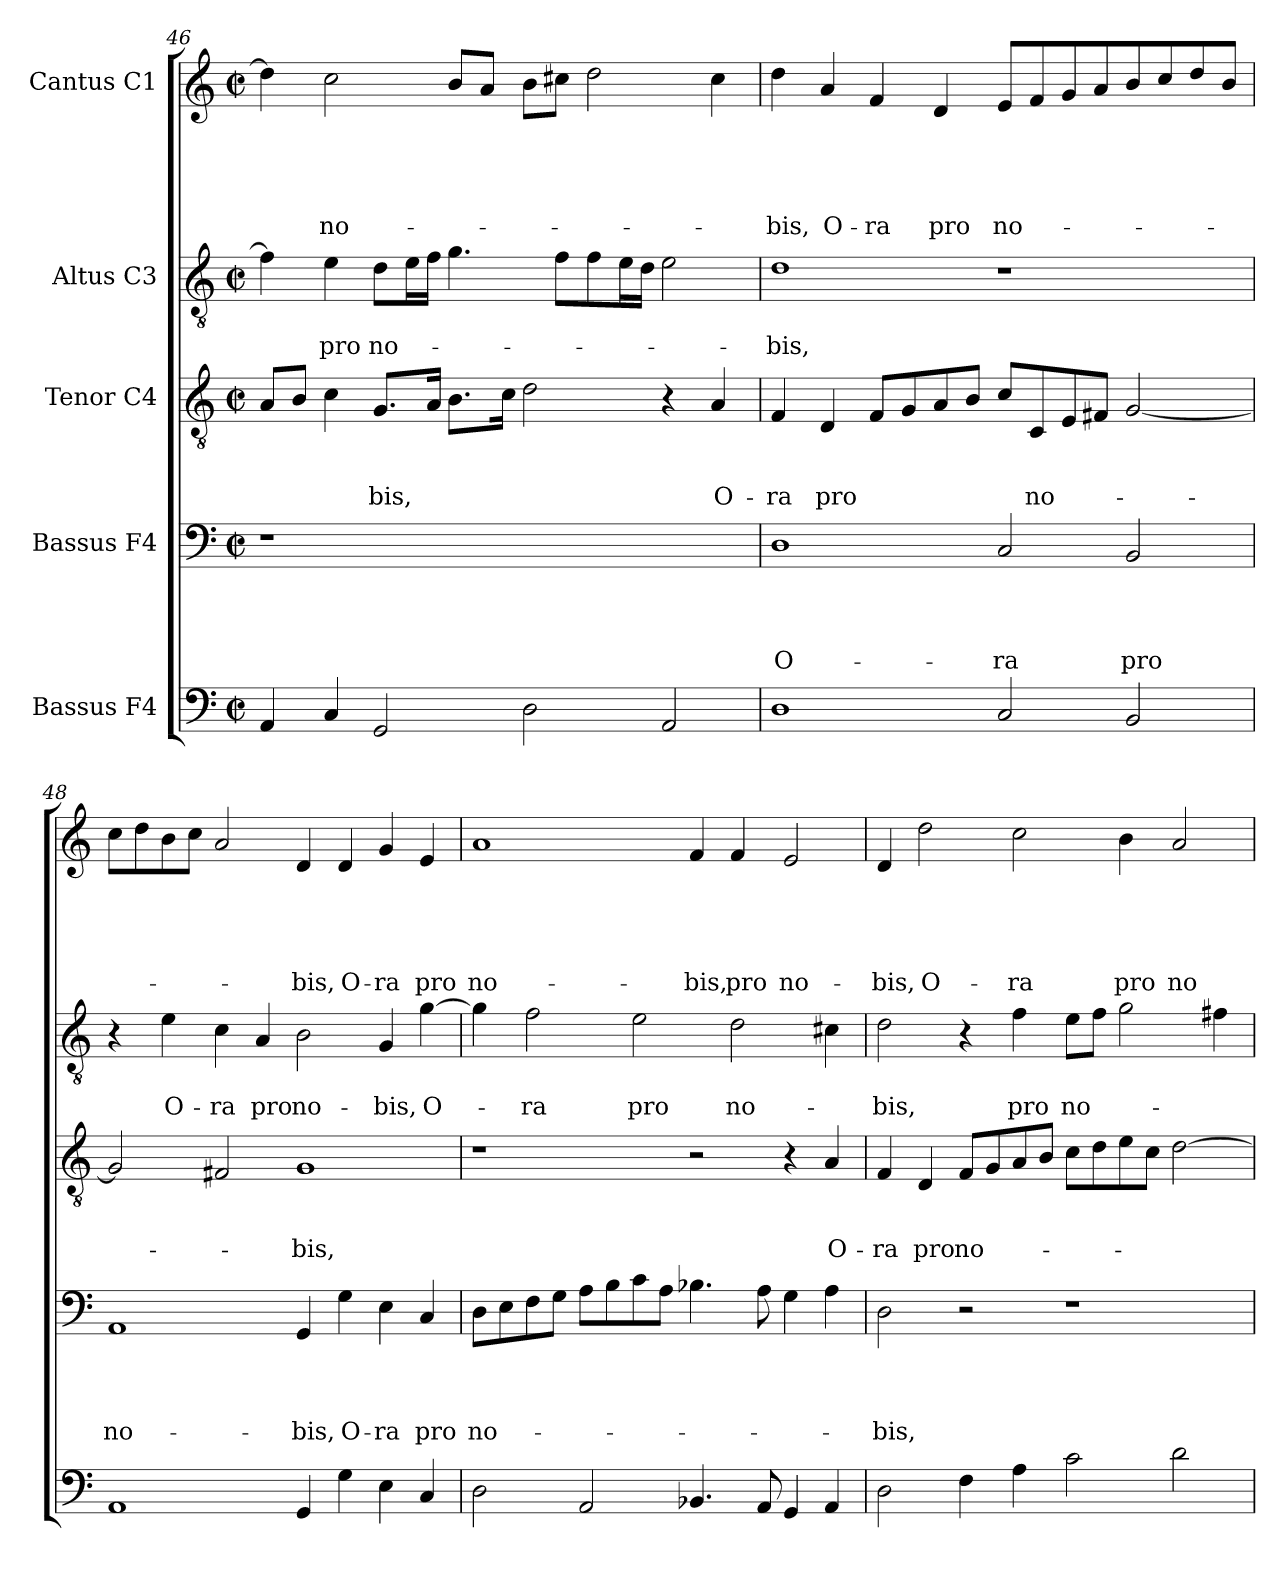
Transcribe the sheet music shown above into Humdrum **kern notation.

**kern	**kern	**text	**text	**text	**text	**kern	**text	**text	**text	**kern	**text	**text	**kern	**text	**text	**text	**text	**text
*part5	*part4	*part4	*part4	*part4	*part4	*part3	*part3	*part3	*part3	*part2	*part2	*part2	*part1	*part1	*part1	*part1	*part1	*part1
*staff5	*staff4	*staff4	*staff4	*staff4	*staff4	*staff3	*staff3	*staff3	*staff3	*staff2	*staff2	*staff2	*staff1	*staff1	*staff1	*staff1	*staff1	*staff1
*I"Bassus F4	*I"Bassus F4	*	*	*	*	*I"Tenor C4	*	*	*	*I"Altus C3	*	*	*I"Cantus C1	*	*	*	*	*
*clefF4	*clefF4	*	*	*	*	*clefGv2	*	*	*	*clefGv2	*	*	*clefG2	*	*	*	*	*
*k[]	*k[]	*	*	*	*	*k[]	*	*	*	*k[]	*	*	*k[]	*	*	*	*	*
*C:	*C:	*	*	*	*	*C:	*	*	*	*C:	*	*	*C:	*	*	*	*	*
*M2/2	*M2/2	*	*	*	*	*M2/2	*	*	*	*M2/2	*	*	*M2/2	*	*	*	*	*
*met(c|)	*met(c|)	*	*	*	*	*met(c|)	*	*	*	*met(c|)	*	*	*met(c|)	*	*	*	*	*
=46	=46	=46	=46	=46	=46	=46	=46	=46	=46	=46	=46	=46	=46	=46	=46	=46	=46	=46
4AA/	1r	.	.	.	.	8A/L	.	.	.	4f\]	.	.	4dd\]	.	.	.	.	.
.	.	.	.	.	.	8B/J	.	.	.	.	.	.	.	.	.	.	.	.
4C/	.	.	.	.	.	4c\	.	.	.	4e\	.	pro	2cc\	.	.	.	.	no-
2GG/	.	.	.	.	.	8.G/L	.	.	-bis,	8d\L	.	no-	.	.	.	.	.	.
.	.	.	.	.	.	.	.	.	.	16e\L	.	.	.	.	.	.	.	.
.	.	.	.	.	.	16A/Jk	.	.	.	16f\JJ	.	.	.	.	.	.	.	.
.	.	.	.	.	.	8.B\L	.	.	.	4.g\	.	.	8b/L	.	.	.	.	.
.	.	.	.	.	.	.	.	.	.	.	.	.	8a/J	.	.	.	.	.
.	.	.	.	.	.	16c\Jk	.	.	.	.	.	.	.	.	.	.	.	.
2D\	1ryy	.	.	.	.	2d\	.	.	.	.	.	.	8b\L	.	.	.	.	.
.	.	.	.	.	.	.	.	.	.	8f\L	.	.	8cc#X\J	.	.	.	.	.
.	.	.	.	.	.	.	.	.	.	8f\	.	.	2dd\	.	.	.	.	.
.	.	.	.	.	.	.	.	.	.	16e\L	.	.	.	.	.	.	.	.
.	.	.	.	.	.	.	.	.	.	16d\JJ	.	.	.	.	.	.	.	.
2AA/	.	.	.	.	.	4r	.	.	.	2e\	.	.	.	.	.	.	.	.
.	.	.	.	.	.	4A/	.	.	O-	.	.	.	4cc#\	.	.	.	.	.
!!LO:LB:g=z
=47	=47	=47	=47	=47	=47	=47	=47	=47	=47	=47	=47	=47	=47	=47	=47	=47	=47	=47
1D	1D	.	.	.	O-	4F/	.	.	-ra	1d	.	-bis,	4dd\	.	.	.	.	-bis,
.	.	.	.	.	.	4D/	.	.	pro	.	.	.	4a/	.	.	.	.	O-
.	.	.	.	.	.	8F/L	.	.	.	.	.	.	4f/	.	.	.	.	-ra
.	.	.	.	.	.	8G/	.	.	.	.	.	.	.	.	.	.	.	.
.	.	.	.	.	.	8A/	.	.	.	.	.	.	4d/	.	.	.	.	pro
.	.	.	.	.	.	8B/J	.	.	.	.	.	.	.	.	.	.	.	.
2C/	2C/	.	.	.	-ra	8c/L	.	.	.	1r	.	.	8e/L	.	.	.	.	no-
.	.	.	.	.	.	8C/	.	.	no-	.	.	.	8f/	.	.	.	.	.
.	.	.	.	.	.	8E/	.	.	.	.	.	.	8g/	.	.	.	.	.
.	.	.	.	.	.	8F#X/J	.	.	.	.	.	.	8a/	.	.	.	.	.
2BB/	2BB/	.	.	.	pro	[2G/	.	.	.	.	.	.	8b/	.	.	.	.	.
.	.	.	.	.	.	.	.	.	.	.	.	.	8cc/	.	.	.	.	.
.	.	.	.	.	.	.	.	.	.	.	.	.	8dd/	.	.	.	.	.
.	.	.	.	.	.	.	.	.	.	.	.	.	8b/J	.	.	.	.	.
=48	=48	=48	=48	=48	=48	=48	=48	=48	=48	=48	=48	=48	=48	=48	=48	=48	=48	=48
1AA	1AA	.	.	.	no-	2G/]	.	.	.	4r	.	.	8cc\L	.	.	.	.	.
.	.	.	.	.	.	.	.	.	.	.	.	.	8dd\	.	.	.	.	.
.	.	.	.	.	.	.	.	.	.	4e\	.	O-	8b\	.	.	.	.	.
.	.	.	.	.	.	.	.	.	.	.	.	.	8cc\J	.	.	.	.	.
.	.	.	.	.	.	2F#X/	.	.	.	4c\	.	-ra	2a/	.	.	.	.	.
.	.	.	.	.	.	.	.	.	.	4A/	.	pro	.	.	.	.	.	.
4GG/	4GG/	.	.	.	-bis,	1G	.	.	-bis,	2B\	.	no-	4d/	.	.	.	.	-bis,
4G\	4G\	.	.	.	O-	.	.	.	.	.	.	.	4d/	.	.	.	.	O-
4E\	4E\	.	.	.	-ra	.	.	.	.	4G/	.	-bis,	4g/	.	.	.	.	-ra
4C/	4C/	.	.	.	pro	.	.	.	.	[4g\	.	O-	4e/	.	.	.	.	pro
=49	=49	=49	=49	=49	=49	=49	=49	=49	=49	=49	=49	=49	=49	=49	=49	=49	=49	=49
2D\	8D\L	.	.	.	no-	1r	.	.	.	4g\]	.	.	1a	.	.	.	.	no-
.	8E\	.	.	.	.	.	.	.	.	.	.	.	.	.	.	.	.	.
.	8F\	.	.	.	.	.	.	.	.	2f\	.	-ra	.	.	.	.	.	.
.	8G\J	.	.	.	.	.	.	.	.	.	.	.	.	.	.	.	.	.
2AA/	8A\L	.	.	.	.	.	.	.	.	.	.	.	.	.	.	.	.	.
.	8B\	.	.	.	.	.	.	.	.	.	.	.	.	.	.	.	.	.
.	8c\	.	.	.	.	.	.	.	.	2e\	.	pro	.	.	.	.	.	.
.	8A\J	.	.	.	.	.	.	.	.	.	.	.	.	.	.	.	.	.
4.BB-X/	4.B-X\	.	.	.	.	2r	.	.	.	.	.	.	4f/	.	.	.	.	-bis,
.	.	.	.	.	.	.	.	.	.	2d\	.	no-	4f/	.	.	.	.	pro
8AA/	8A\	.	.	.	.	.	.	.	.	.	.	.	.	.	.	.	.	.
4GG/	4G\	.	.	.	.	4r	.	.	.	.	.	.	2e/	.	.	.	.	no-
4AA/	4A\	.	.	.	.	4A/	.	.	O-	4c#X\	.	.	.	.	.	.	.	.
!!LO:PB:g=z
=50	=50	=50	=50	=50	=50	=50	=50	=50	=50	=50	=50	=50	=50	=50	=50	=50	=50	=50
2D\	2D\	.	.	.	-bis,	4F/	.	.	-ra	2d\	.	-bis,	4d/	.	.	.	.	-bis,
.	.	.	.	.	.	4D/	.	.	pro	.	.	.	2dd\	.	.	.	.	O-
4F\	2r	.	.	.	.	8F/L	.	.	no-	4r	.	.	.	.	.	.	.	.
.	.	.	.	.	.	8G/	.	.	.	.	.	.	.	.	.	.	.	.
4A\	.	.	.	.	.	8A/	.	.	.	4f\	.	pro	2cc\	.	.	.	.	-ra
.	.	.	.	.	.	8B/J	.	.	.	.	.	.	.	.	.	.	.	.
2c\	1r	.	.	.	.	8c\L	.	.	.	8e\L	.	no-	.	.	.	.	.	.
.	.	.	.	.	.	8d\	.	.	.	8f\J	.	.	.	.	.	.	.	.
.	.	.	.	.	.	8e\	.	.	.	2g\	.	.	4b\	.	.	.	.	pro
.	.	.	.	.	.	8c\J	.	.	.	.	.	.	.	.	.	.	.	.
2d\	.	.	.	.	.	[2d\	.	.	.	.	.	.	2a/	.	.	.	.	no-
.	.	.	.	.	.	.	.	.	.	4f#X\	.	.	.	.	.	.	.	.
=	=	=	=	=	=	=	=	=	=	=	=	=	=	=	=	=	=	=
*-	*-	*-	*-	*-	*-	*-	*-	*-	*-	*-	*-	*-	*-	*-	*-	*-	*-	*-
